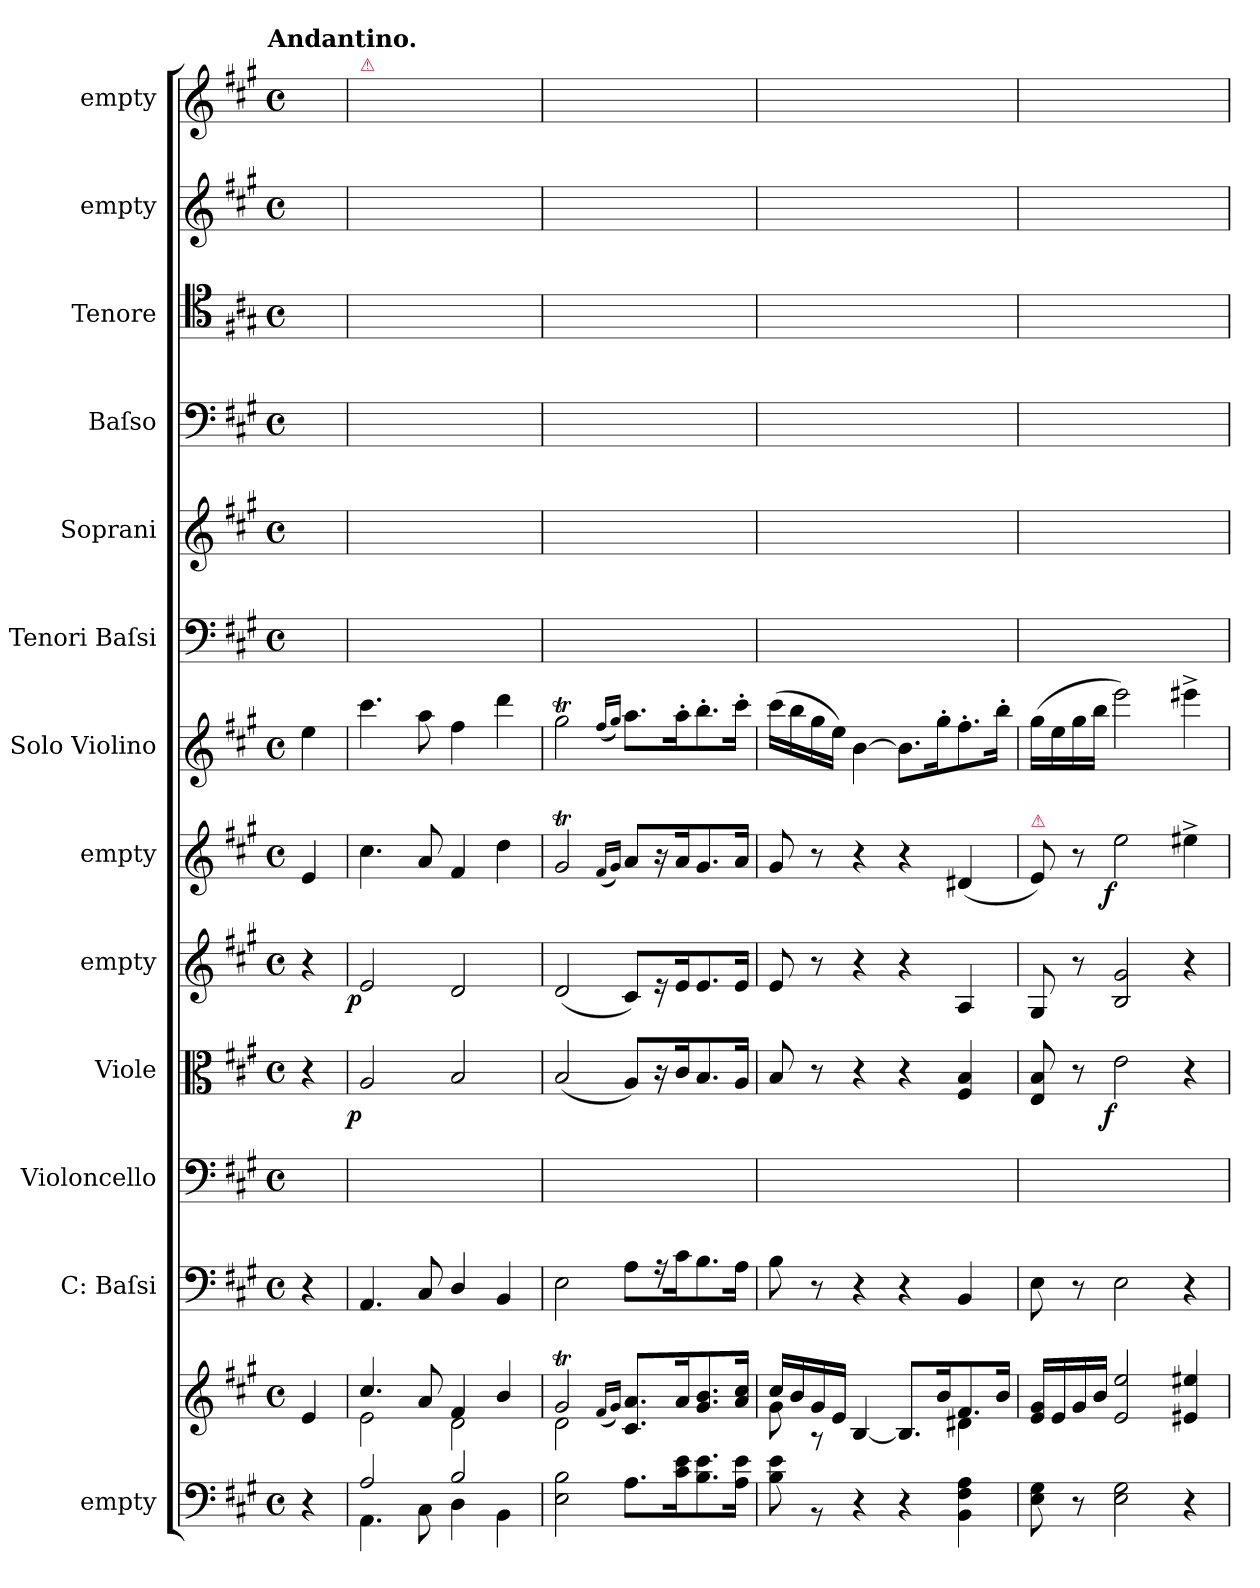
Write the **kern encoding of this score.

**kern	**kern	**kern	**kern	**kern	**dynam	**kern	**dynam	**kern	**dynam	**kern	**kern	**kern	**kern	**kern	**kern	**kern
*part13	*part13	*part12	*part11	*part10	*part10	*part9	*part9	*part8	*part8	*part7	*part6	*part5	*part4	*part3	*part2	*part1
*staff14	*staff13	*staff12	*staff11	*staff10	*staff10	*staff9	*staff9	*staff8	*staff8	*staff7	*staff6	*staff5	*staff4	*staff3	*staff2	*staff1
*I"empty	*	*I"C: Baſsi	*I"Violoncello	*I"Viole	*	*I"empty	*	*I"empty	*	*I"Solo Violino	*I"Tenori Baſsi	*I"Soprani	*I"Baſso	*I"Tenore	*I"empty	*I"empty
*I'Org.	*	*I'cb	*I'vlc	*	*	*	*	*	*	*	*	*	*I'B	*I'T	*	*
*clefF4	*clefG2	*clefF4	*clefF4	*clefC3	*	*clefG2	*	*clefG2	*	*clefG2	*clefF4	*clefG2	*clefF4	*clefC4	*clefG2	*clefG2
*k[f#c#g#]	*k[f#c#g#]	*k[f#c#g#]	*k[f#c#g#]	*k[f#c#g#]	*	*k[f#c#g#]	*	*k[f#c#g#]	*	*k[f#c#g#]	*k[f#c#g#]	*k[f#c#g#]	*k[f#c#g#]	*k[f#c#g#]	*k[f#c#g#]	*k[f#c#g#]
*A:	*A:	*A:	*A:	*A:	*	*A:	*	*A:	*	*A:	*A:	*A:	*A:	*A:	*A:	*A:
!!LO:TX:omd:t=Andantino.
*M4/4	*M4/4	*M4/4	*M4/4	*M4/4	*	*M4/4	*	*M4/4	*	*M4/4	*M4/4	*M4/4	*M4/4	*M4/4	*M4/4	*M4/4
*met(c)	*met(c)	*met(c)	*met(c)	*met(c)	*	*met(c)	*	*met(c)	*	*met(c)	*met(c)	*met(c)	*met(c)	*met(c)	*met(c)	*met(c)
=	=	=	=	=	=	=	=	=	=	=	=	=	=	=	=	=
4r	4e/	4r	4ryy	4r	.	4r	.	4e/	.	4ee\	4ryy	4ryy	4ryy	4ryy	4ryy	4ryy
=1	=1	=1	=1	=1	=1	=1	=1	=1	=1	=1	=1	=1	=1	=1	=1	=1
*^	*^	*	*	*	*	*	*	*	*	*	*	*	*	*	*	*
!	!	!	!	!	!	!	!	!	!	!	!	!	!	!	!	!	!	!LO:TX:a:color=crimson:t=⚠
!	!	!	!	!	!	!	!LO:DY:rj	!	!LO:DY:rj	!	!	!	!	!	!	!	!	!
2A/	4.AA\	4.cc#/	2e\	4.AA/	1ryy	2A/	p	2e/	p	4.cc#\	.	4.ccc#\	1ryy	1ryy	1ryy	1ryy	1ryy	1ryy
.	8C#\	8a/	.	8C#/	.	.	.	.	.	8a/	.	8aa\	.	.	.	.	.	.
2B/	4D\	4f#/	2d\	4D/	.	2B/	.	2d/	.	4f#/	.	4ff#\	.	.	.	.	.	.
.	4BB\	4b/	.	4BB/	.	.	.	.	.	4dd\	.	4ddd\	.	.	.	.	.	.
*v	*v	*	*	*	*	*	*	*	*	*	*	*	*	*	*	*	*	*
=2	=2	=2	=2	=2	=2	=2	=2	=2	=2	=2	=2	=2	=2	=2	=2	=2	=2
2E\ 2B\	2g#t/	2d\	2E\	1ryy	(2B/	.	(2d/	.	2g#t/	.	2gg#t\	1ryy	1ryy	1ryy	1ryy	1ryy	1ryy
.	(16qqf#/LL	.	.	.	.	.	.	.	(16qqf#/LL	.	(16qqff#/LL	.	.	.	.	.	.
.	16qqg#/JJ)	.	.	.	.	.	.	.	16qqg#/JJ)	.	16qqgg#/JJ)	.	.	.	.	.	.
8.A\L	8.c#/ 8.a/L	2ryy	8A\L	.	8A/L)	.	8c#/L)	.	8a/L	.	8.aa\L	.	.	.	.	.	.
.	.	.	16r	.	16r	.	16r	.	16r	.	.	.	.	.	.	.	.
16c#\ 16e\K	16a/K	.	16c#\K	.	16c#/K	.	16e/K	.	16a/K	.	16aa'\K	.	.	.	.	.	.
8.B\ 8.e\	8.g#/ 8.b/	.	8.B\	.	8.B/	.	8.e/	.	8.g#/	.	8.bb'\	.	.	.	.	.	.
16A\ 16e\Jk	16a/ 16cc#/Jk	.	16A\Jk	.	16A/Jk	.	16e/Jk	.	16a/Jk	.	16ccc#'\Jk	.	.	.	.	.	.
=3	=3	=3	=3	=3	=3	=3	=3	=3	=3	=3	=3	=3	=3	=3	=3	=3	=3
8B\ 8e\	16cc#/LL	8g#\	8B\	1ryy	8B/	.	8e/	.	8g#/	.	(16ccc#\LL	1ryy	1ryy	1ryy	1ryy	1ryy	1ryy
.	16b/	.	.	.	.	.	.	.	.	.	16bb\	.	.	.	.	.	.
8rBB	16g#/	8r	8r	.	8r	.	8r	.	8r	.	16gg#\	.	.	.	.	.	.
.	16e/JJ	.	.	.	.	.	.	.	.	.	16ee\JJ)	.	.	.	.	.	.
4r	[4B/	4ryy	4r	.	4r	.	4r	.	4r	.	[4b\	.	.	.	.	.	.
4r	8.B/L]	4ryy	4r	.	4r	.	4r	.	4r	.	8.b\L]	.	.	.	.	.	.
.	16b/K	.	.	.	.	.	.	.	.	.	16gg#'\K	.	.	.	.	.	.
4BB\ 4F#\ 4A\	8.f#/	4d#X\	4BB/	.	4F#/ 4B/	.	4A/	.	(4d#X/	.	8.ff#'\	.	.	.	.	.	.
.	16b/Jk	.	.	.	.	.	.	.	.	.	16bb'\Jk	.	.	.	.	.	.
*	*v	*v	*	*	*	*	*	*	*	*	*	*	*	*	*	*	*
=4	=4	=4	=4	=4	=4	=4	=4	=4	=4	=4	=4	=4	=4	=4	=4	=4
!	!	!	!	!	!	!	!	!LO:TX:a:color=crimson:t=⚠	!	!	!	!	!	!	!	!
8E\ 8G#\	16e/ 16g#/LL	8E\	1ryy	8E/ 8B/	.	8G#/	.	8e/)	.	(>16gg#\LL	1ryy	1ryy	1ryy	1ryy	1ryy	1ryy
.	16e/	.	.	.	.	.	.	.	.	16ee\	.	.	.	.	.	.
8r	16g#/	8r	.	8r	.	8r	.	8r	.	16gg#\	.	.	.	.	.	.
.	16b/JJ	.	.	.	.	.	.	.	.	16bb\JJ	.	.	.	.	.	.
!	!	!	!	!	!LO:DY:rj	!	!	!	!LO:DY:rj	!	!	!	!	!	!	!
2E\ 2G#\	2e/ 2ee/	2E\	.	2e\	f	2B/ 2g#/	.	2ee\	f	2eee\)	.	.	.	.	.	.
4r	4e#X/ 4ee#X/	4r	.	4r	.	4r	.	4ee#X^<\	.	4eee#X^<\	.	.	.	.	.	.
=	=	=	=	=	=	=	=	=	=	=	=	=	=	=	=	=
*-	*-	*-	*-	*-	*-	*-	*-	*-	*-	*-	*-	*-	*-	*-	*-	*-
